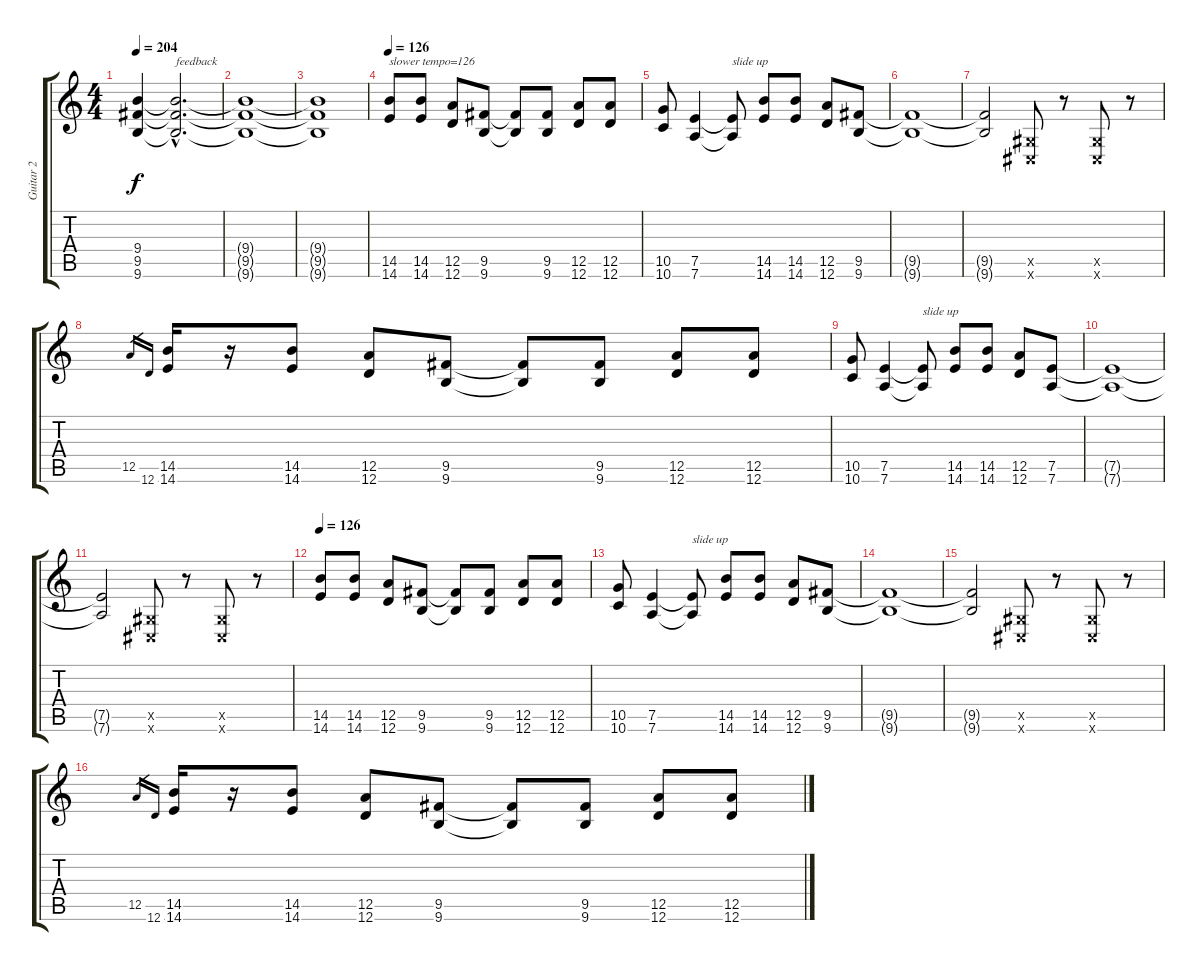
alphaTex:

\track ("Guitar 2" "Guitar 2") {instrument overdrivenguitar}
\staff {score tabs}
\tuning (E4 B3 G3 D3 A2 D2) {hide}
\ts (4 4)
\tempo 204
\clef g2
\ks c
(9.4 9.5 9.6).4{dy f} (9.4{hac t} 9.5{hac t} 9.6{hac t}).2{d txt "feedback"} |
(9.4{t} 9.5{t} 9.6{t}).1 |
(9.4{t} 9.5{t} 9.6{t}).1 |
\tempo 126
(14.5 14.6).8{txt "slower tempo=126"} (14.5 14.6).8 (12.5 12.6).8 (9.5 9.6).8 (9.5{t} 9.6{t}).8 (9.5 9.6).8 (12.5 12.6).8 (12.5 12.6).8 |
(10.5 10.6).8 (7.5 7.6).4 (7.5{t} 7.6{t}).8{txt "slide up"} (14.5 14.6).8 (14.5 14.6).8 (12.5 12.6).8 (9.5 9.6).8 |
(9.5{t} 9.6{t}).1 |
(9.5{t} 9.6{t}).2 (-1.5{x} -1.6{x}).8 r.8 (-1.5{x} -1.6{x}).8 r.8 |
12.5.16{gr} 12.6.16{gr} (14.5 14.6).16 r.16 (14.5 14.6).8 (12.5 12.6).8 (9.5 9.6).8 (9.5{t} 9.6{t}).8 (9.5 9.6).8 (12.5 12.6).8 (12.5 12.6).8 |
(10.5 10.6).8 (7.5 7.6).4 (7.5{t} 7.6{t}).8{txt "slide up"} (14.5 14.6).8 (14.5 14.6).8 (12.5 12.6).8 (7.5 7.6).8 |
(7.5{t} 7.6{t}).1 |
(7.5{t} 7.6{t}).2 (-1.5{x} -1.6{x}).8 r.8 (-1.5{x} -1.6{x}).8 r.8 |
\tempo 126
(14.5 14.6).8 (14.5 14.6).8 (12.5 12.6).8 (9.5 9.6).8 (9.5{t} 9.6{t}).8 (9.5 9.6).8 (12.5 12.6).8 (12.5 12.6).8 |
(10.5 10.6).8 (7.5 7.6).4 (7.5{t} 7.6{t}).8{txt "slide up"} (14.5 14.6).8 (14.5 14.6).8 (12.5 12.6).8 (9.5 9.6).8 |
(9.5{t} 9.6{t}).1 |
(9.5{t} 9.6{t}).2 (-1.5{x} -1.6{x}).8 r.8 (-1.5{x} -1.6{x}).8 r.8 |
12.5.16{gr} 12.6.16{gr} (14.5 14.6).16 r.16 (14.5 14.6).8 (12.5 12.6).8 (9.5 9.6).8 (9.5{t} 9.6{t}).8 (9.5 9.6).8 (12.5 12.6).8 (12.5 12.6).8
